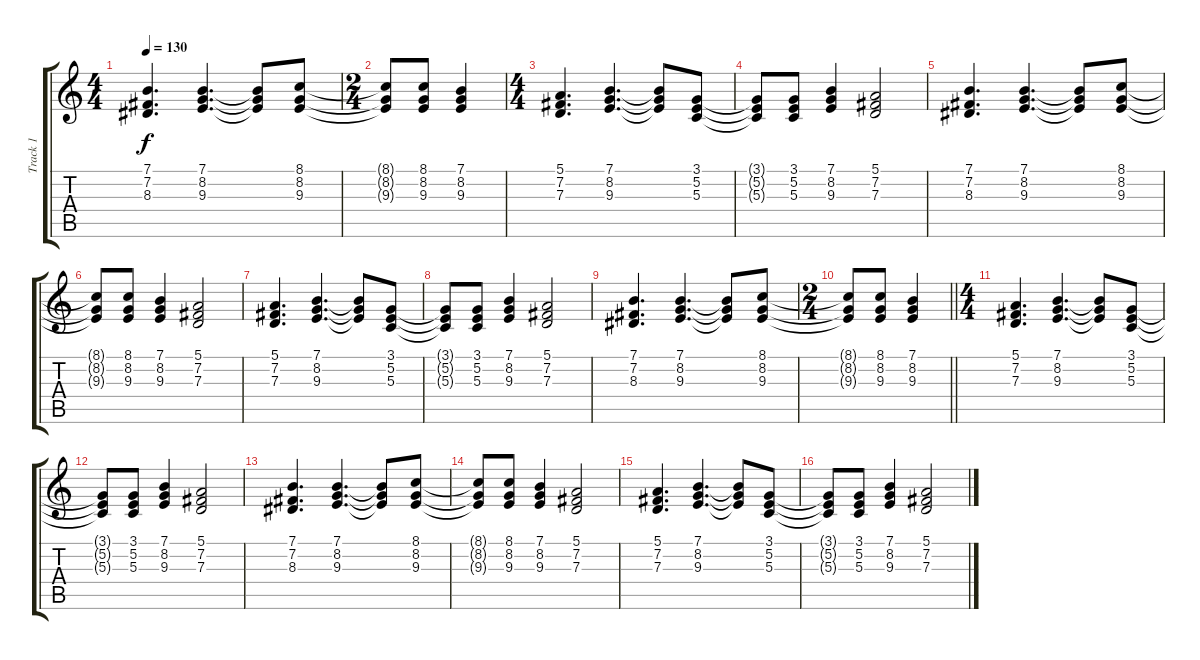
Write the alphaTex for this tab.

\track ("Track 1" "Track 1") {instrument tremolostrings}
\staff {score tabs}
\tuning (E4 B3 G3 D3 A2 E2) {hide}
\ts (4 4)
\tempo 130
\clef g2
\ks c
(7.1 7.2 8.3).4{d dy f} (7.1 8.2 9.3).4{d} (7.1{t} 8.2{t} 9.3{t}).8 (8.1 8.2 9.3).8 |
\ts (2 4)
(8.1{t} 8.2{t} 9.3{t}).8 (8.1 8.2 9.3).8 (7.1 8.2 9.3).4 |
\ts (4 4)
(5.1 7.2 7.3).4{d} (7.1 8.2 9.3).4{d} (7.1{t} 8.2{t} 9.3{t}).8 (3.1 5.2 5.3).8 |
(3.1{t} 5.2{t} 5.3{t}).8 (3.1 5.2 5.3).8 (7.1 8.2 9.3).4 (5.1 7.2 7.3).2 |
(7.1 7.2 8.3).4{d} (7.1 8.2 9.3).4{d} (7.1{t} 8.2{t} 9.3{t}).8 (8.1 8.2 9.3).8 |
(8.1{t} 8.2{t} 9.3{t}).8 (8.1 8.2 9.3).8 (7.1 8.2 9.3).4 (5.1 7.2 7.3).2 |
(5.1 7.2 7.3).4{d} (7.1 8.2 9.3).4{d} (7.1{t} 8.2{t} 9.3{t}).8 (3.1 5.2 5.3).8 |
(3.1{t} 5.2{t} 5.3{t}).8 (3.1 5.2 5.3).8 (7.1 8.2 9.3).4 (5.1 7.2 7.3).2 |
(7.1 7.2 8.3).4{d} (7.1 8.2 9.3).4{d} (7.1{t} 8.2{t} 9.3{t}).8 (8.1 8.2 9.3).8 |
\ts (2 4)
\barLineRight lightlight
(8.1{t} 8.2{t} 9.3{t}).8 (8.1 8.2 9.3).8 (7.1 8.2 9.3).4 |
\ts (4 4)
(5.1 7.2 7.3).4{d} (7.1 8.2 9.3).4{d} (7.1{t} 8.2{t} 9.3{t}).8 (3.1 5.2 5.3).8 |
(3.1{t} 5.2{t} 5.3{t}).8 (3.1 5.2 5.3).8 (7.1 8.2 9.3).4 (5.1 7.2 7.3).2 |
(7.1 7.2 8.3).4{d} (7.1 8.2 9.3).4{d} (7.1{t} 8.2{t} 9.3{t}).8 (8.1 8.2 9.3).8 |
(8.1{t} 8.2{t} 9.3{t}).8 (8.1 8.2 9.3).8 (7.1 8.2 9.3).4 (5.1 7.2 7.3).2 |
(5.1 7.2 7.3).4{d} (7.1 8.2 9.3).4{d} (7.1{t} 8.2{t} 9.3{t}).8 (3.1 5.2 5.3).8 |
(3.1{t} 5.2{t} 5.3{t}).8 (3.1 5.2 5.3).8 (7.1 8.2 9.3).4 (5.1 7.2 7.3).2
